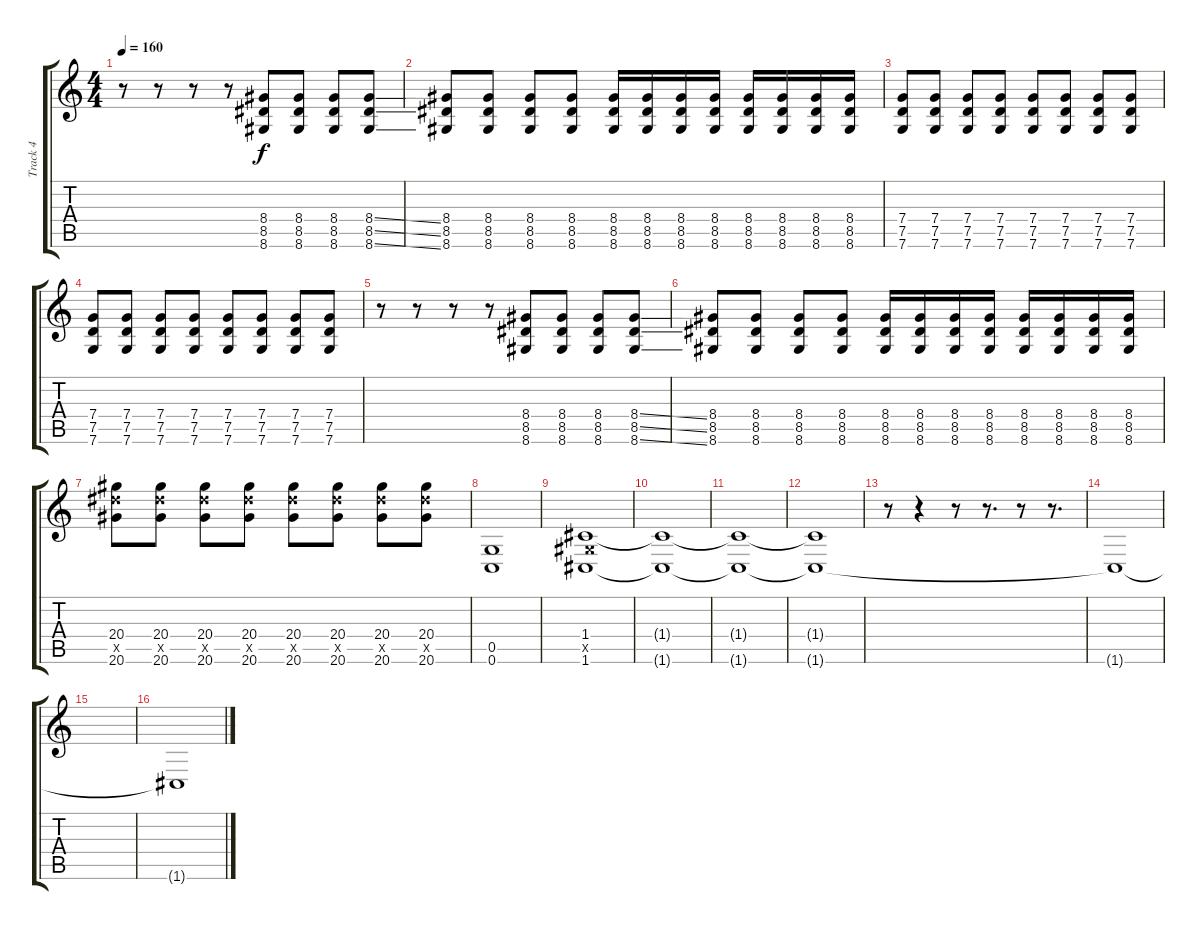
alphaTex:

\track ("Track 4" "Track 4") {instrument distortionguitar}
\staff {score tabs}
\tuning (D4 A3 F3 C3 G2 C2) {hide}
\ts (4 4)
\tempo 160
\clef g2
\ks c
r.8{dy f} r.8 r.8 r.8 (8.4 8.5 8.6).8 (8.4 8.5 8.6).8 (8.4 8.5 8.6).8 (8.4{ss} 8.5{ss} 8.6{ss}).8 |
(8.4 8.5 8.6).8 (8.4 8.5 8.6).8 (8.4 8.5 8.6).8 (8.4 8.5 8.6).8 (8.4 8.5 8.6).16 (8.4 8.5 8.6).16 (8.4 8.5 8.6).16 (8.4 8.5 8.6).16 (8.4 8.5 8.6).16 (8.4 8.5 8.6).16 (8.4 8.5 8.6).16 (8.4 8.5 8.6).16 |
(7.4 7.5 7.6).8 (7.4 7.5 7.6).8 (7.4 7.5 7.6).8 (7.4 7.5 7.6).8 (7.4 7.5 7.6).8 (7.4 7.5 7.6).8 (7.4 7.5 7.6).8 (7.4 7.5 7.6).8 |
(7.4 7.5 7.6).8 (7.4 7.5 7.6).8 (7.4 7.5 7.6).8 (7.4 7.5 7.6).8 (7.4 7.5 7.6).8 (7.4 7.5 7.6).8 (7.4 7.5 7.6).8 (7.4 7.5 7.6).8 |
r.8 r.8 r.8 r.8 (8.4 8.5 8.6).8 (8.4 8.5 8.6).8 (8.4 8.5 8.6).8 (8.4{ss} 8.5{ss} 8.6{ss}).8 |
(8.4 8.5 8.6).8 (8.4 8.5 8.6).8 (8.4 8.5 8.6).8 (8.4 8.5 8.6).8 (8.4 8.5 8.6).16 (8.4 8.5 8.6).16 (8.4 8.5 8.6).16 (8.4 8.5 8.6).16 (8.4 8.5 8.6).16 (8.4 8.5 8.6).16 (8.4 8.5 8.6).16 (8.4 8.5 8.6).16 |
(20.4 20.5{x} 20.6).8 (20.4 20.5{x} 20.6).8 (20.4 20.5{x} 20.6).8 (20.4 20.5{x} 20.6).8 (20.4 20.5{x} 20.6).8 (20.4 20.5{x} 20.6).8 (20.4 20.5{x} 20.6).8 (20.4 20.5{x} 20.6).8 |
(0.5 0.6).1 |
(1.4 1.5{x} 1.6).1 |
(1.4{t} 1.6{t}).1 |
(1.4{t} 1.6{t}).1 |
(1.4{t} 1.6{t}).1 |
r.8 r.4 r.8 r.8{d} r.8 r.8{d} |
1.6{t}.1 |
|
1.6{t}.1
